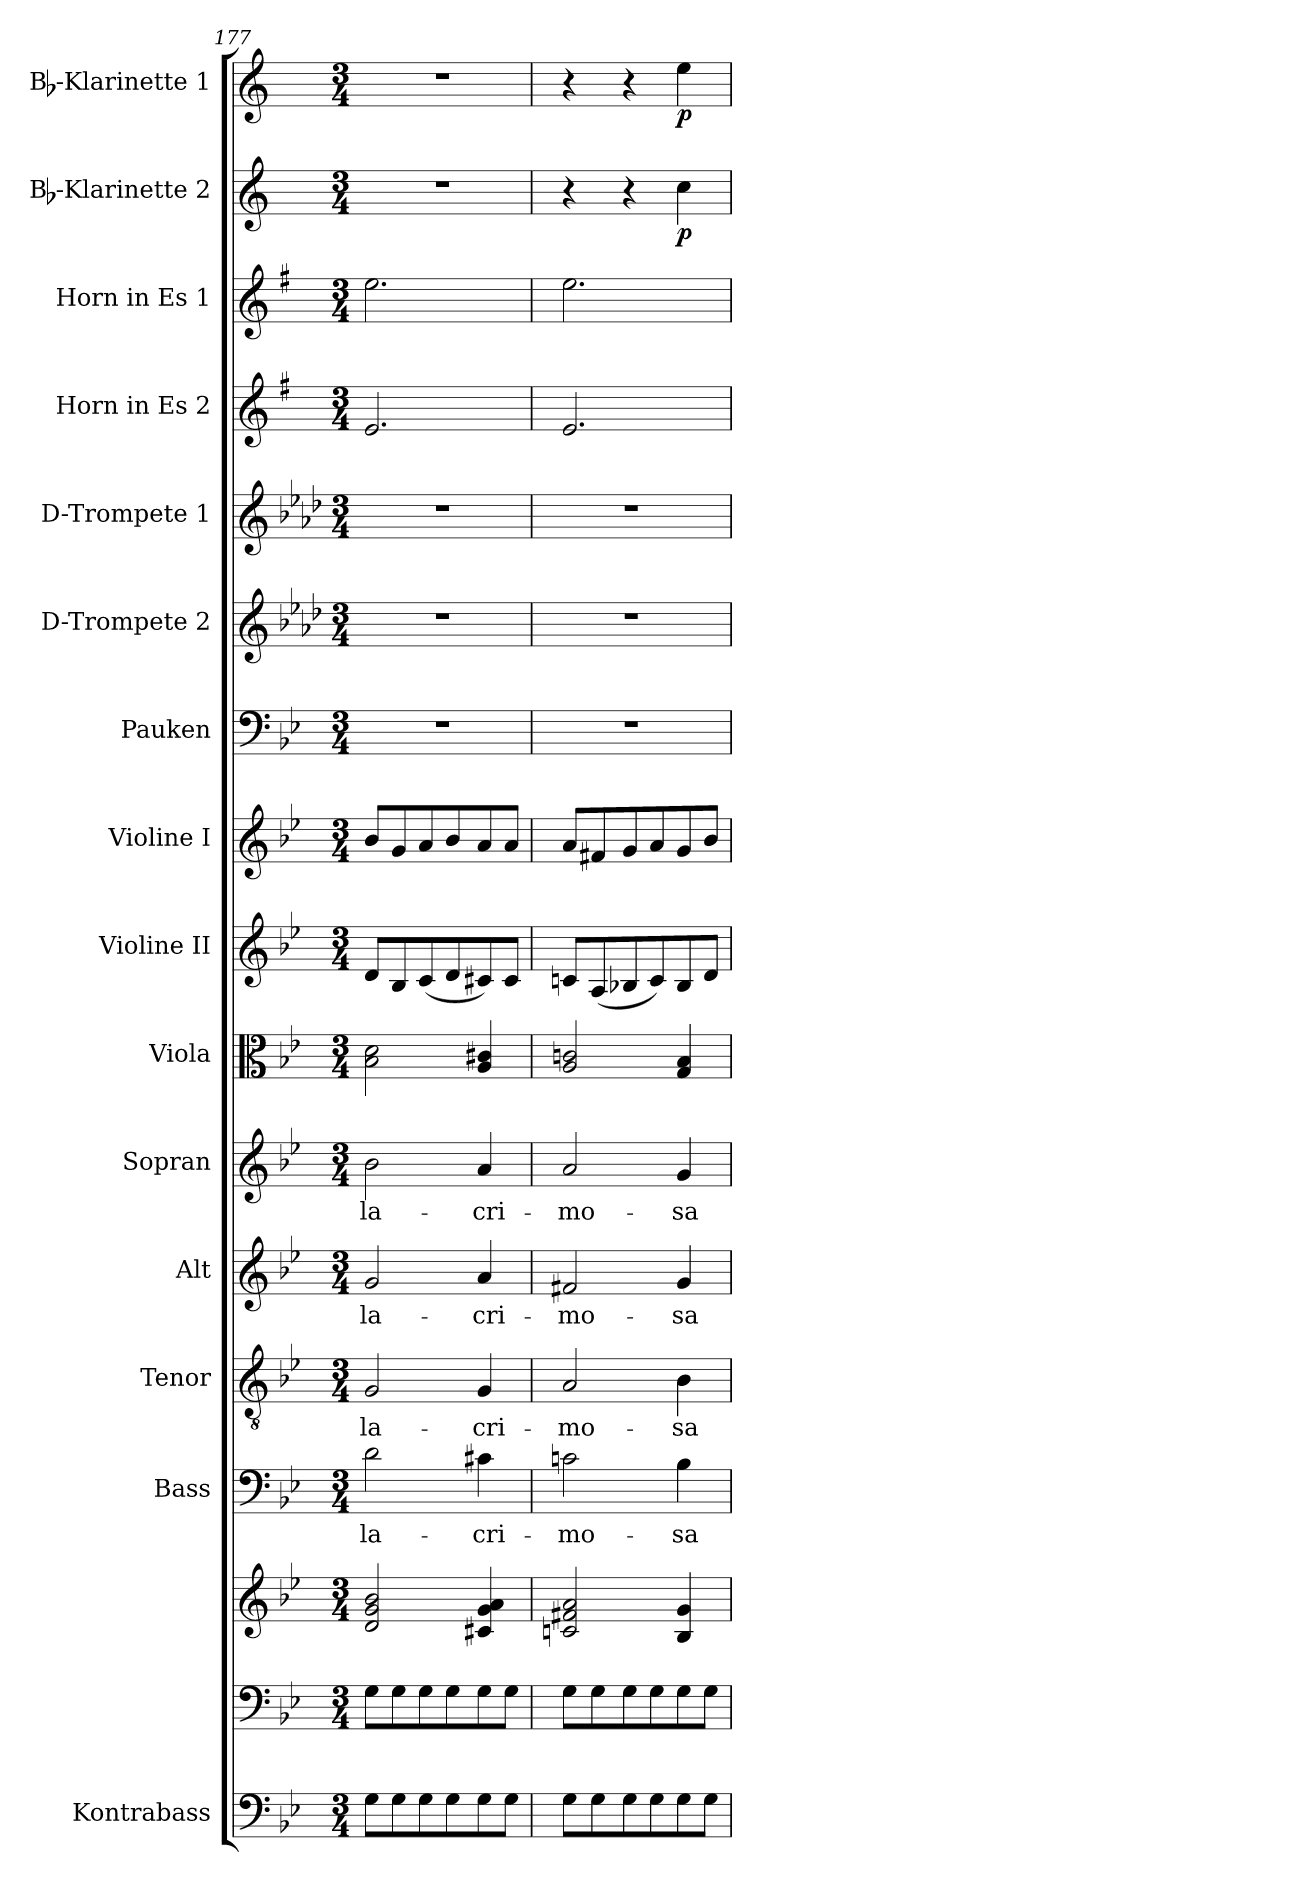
**kern	**kern	**kern	**kern	**text	**kern	**text	**kern	**text	**kern	**text	**kern	**kern	**kern	**kern	**kern	**kern	**kern	**kern	**kern	**dynam	**kern	**dynam
*part16	*part15	*part15	*part14	*part14	*part13	*part13	*part12	*part12	*part11	*part11	*part10	*part9	*part8	*part7	*part6	*part5	*part4	*part3	*part2	*part2	*part1	*part1
*staff17	*staff16	*staff15	*staff14	*staff14	*staff13	*staff13	*staff12	*staff12	*staff11	*staff11	*staff10	*staff9	*staff8	*staff7	*staff6	*staff5	*staff4	*staff3	*staff2	*staff2	*staff1	*staff1
*I"Kontrabass	*	*	*I"Bass	*	*I"Tenor	*	*I"Alt	*	*I"Sopran	*	*I"Viola	*I"Violine II	*I"Violine I	*I"Pauken	*I"D-Trompete 2	*I"D-Trompete 1	*I"Horn in Es 2	*I"Horn in Es 1	*I"Bb-Klarinette 2	*	*I"Bb-Klarinette 1	*
*I'Kb.	*	*	*I'B.	*	*I'T.	*	*I'A.	*	*I'S.	*	*I'Vla.	*I'Vl. II	*I'Vl. I	*I'Pk.	*I'D Trp. 2	*I'D Trp. 1	*	*	*I'Bb Kl. 2	*	*I'Bb Kl. 1	*
*clefF4	*clefF4	*clefG2	*clefF4	*	*clefGv2	*	*clefG2	*	*clefG2	*	*clefC3	*clefG2	*clefG2	*clefF4	*clefG2	*clefG2	*clefG2	*clefG2	*clefG2	*	*clefG2	*
*ITrd7c12	*	*	*	*	*	*	*	*	*	*	*	*	*	*	*ITrd-1c-2	*ITrd-1c-2	*ITrd5c9	*ITrd5c9	*ITrd1c2	*	*ITrd1c2	*
*k[b-e-]	*k[b-e-]	*k[b-e-]	*k[b-e-]	*	*k[b-e-]	*	*k[b-e-]	*	*k[b-e-]	*	*k[b-e-]	*k[b-e-]	*k[b-e-]	*k[b-e-]	*k[b-e-]	*k[b-e-]	*k[b-e-]	*k[b-e-]	*k[b-e-]	*	*k[b-e-]	*
*B-:	*B-:	*B-:	*B-:	*	*B-:	*	*B-:	*	*B-:	*	*B-:	*B-:	*B-:	*B-:	*B-:	*B-:	*B-:	*B-:	*B-:	*	*B-:	*
*M3/4	*M3/4	*M3/4	*M3/4	*	*M3/4	*	*M3/4	*	*M3/4	*	*M3/4	*M3/4	*M3/4	*M3/4	*M3/4	*M3/4	*M3/4	*M3/4	*M3/4	*	*M3/4	*
=177	=177	=177	=177	=177	=177	=177	=177	=177	=177	=177	=177	=177	=177	=177	=177	=177	=177	=177	=177	=177	=177	=177
!	!	!	!	!LO:LY:b	!	!LO:LY:b	!	!LO:LY:b	!	!LO:LY:b	!	!	!	!	!	!	!	!	!	!	!	!
8GG\L	8G\L	2d/ 2g/ 2b-/	2d\	la-	2G/	la-	2g/	la-	2b-\	la-	2B-\ 2d\	8d/L	8b-/L	2.r	2.r	2.r	2.G/	2.g\	2.r	.	2.r	.
8GG\	8G\	.	.	.	.	.	.	.	.	.	.	8B-/	8g/	.	.	.	.	.	.	.	.	.
8GG\	8G\	.	.	.	.	.	.	.	.	.	.	(<8c/	8a/	.	.	.	.	.	.	.	.	.
8GG\	8G\	.	.	.	.	.	.	.	.	.	.	8d/	8b-/	.	.	.	.	.	.	.	.	.
!	!	!	!	!LO:LY:b	!	!LO:LY:b	!	!LO:LY:b	!	!LO:LY:b	!	!	!	!	!	!	!	!	!	!	!	!
8GG\	8G\	4c#X/ 4g/ 4a/	4c#X\	-cri-	4G/	-cri-	4a/	-cri-	4a/	-cri-	4A/ 4c#X/	8c#X/)	8a/	.	.	.	.	.	.	.	.	.
8GG\J	8G\J	.	.	.	.	.	.	.	.	.	.	8c#/J	8a/J	.	.	.	.	.	.	.	.	.
=178	=178	=178	=178	=178	=178	=178	=178	=178	=178	=178	=178	=178	=178	=178	=178	=178	=178	=178	=178	=178	=178	=178
!	!	!	!	!LO:LY:b	!	!LO:LY:b	!	!LO:LY:b	!	!LO:LY:b	!	!	!	!	!	!	!	!	!	!	!	!
8GG\L	8G\L	2cn/ 2f#X/ 2a/	2cn\	-mo-	2A/	-mo-	2f#X/	-mo-	2a/	-mo-	2A/ 2cn/	8cn/L	8a/L	2.r	2.r	2.r	2.G/	2.g\	4r	.	4r	.
8GG\	8G\	.	.	.	.	.	.	.	.	.	.	(<8A/	8f#X/	.	.	.	.	.	.	.	.	.
8GG\	8G\	.	.	.	.	.	.	.	.	.	.	8B-X/	8g/	.	.	.	.	.	4r	.	4r	.
8GG\	8G\	.	.	.	.	.	.	.	.	.	.	8c/)	8a/	.	.	.	.	.	.	.	.	.
!	!	!	!	!LO:LY:b	!	!LO:LY:b	!	!LO:LY:b	!	!LO:LY:b	!	!	!	!	!	!	!	!	!	!LO:DY:b	!	!LO:DY:b
8GG\	8G\	4B-/ 4g/	4B-\	-sa	4B-\	-sa	4g/	-sa	4g/	-sa	4G/ 4B-/	8B-/	8g/	.	.	.	.	.	4b-\	p	4dd\	p
8GG\J	8G\J	.	.	.	.	.	.	.	.	.	.	8d/J	8b-/J	.	.	.	.	.	.	.	.	.
=	=	=	=	=	=	=	=	=	=	=	=	=	=	=	=	=	=	=	=	=	=	=
*-	*-	*-	*-	*-	*-	*-	*-	*-	*-	*-	*-	*-	*-	*-	*-	*-	*-	*-	*-	*-	*-	*-
